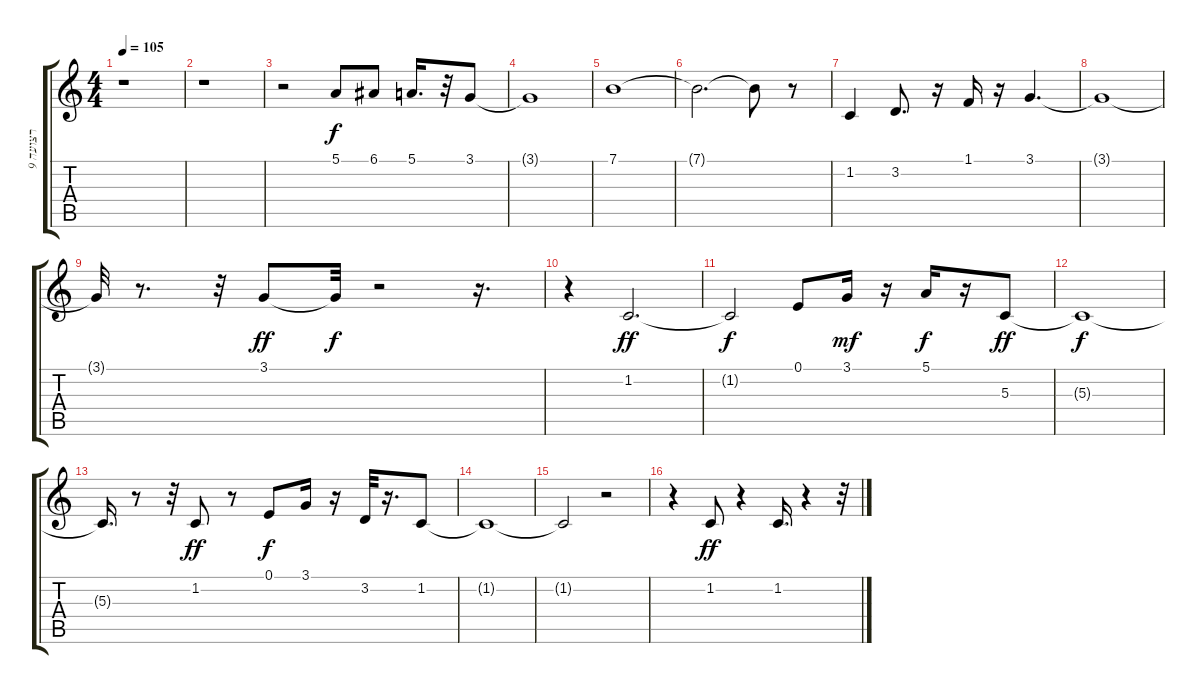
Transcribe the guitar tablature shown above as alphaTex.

\track ("רצועה 9" "רצועה 9") {instrument tenorsax}
\staff {score tabs}
\tuning (E4 B3 G3 D3 A2 E2) {hide}
\ts (4 4)
\tempo 105
\clef g2
\ks c
r.1{dy ff} |
r.1 |
r.2 5.1.8{dy f} 6.1.8 5.1.16{d} r.32 3.1.8 |
3.1{t}.1 |
7.1.1 |
7.1{t}.2{d} 7.1{t}.8 r.8 |
1.2.4 3.2.8{d} r.16 1.1.16 r.16 3.1.4{d} |
3.1{t}.1 |
3.1{t}.32 r.8{d} r.32 3.1.8{dy ff} 3.1{t}.32{dy f} r.2 r.16{d} |
r.4 1.2.2{d dy ff} |
1.2{t}.2{dy f} 0.1.8 3.1.16{dy mf} r.16 5.1.16{dy f} r.16 5.3.8{dy ff} |
5.3{t}.1{dy f} |
5.3{t}.16{d} r.8 r.32 1.2.8{dy ff} r.8 0.1.8{dy f} 3.1.16 r.16 3.2.32 r.16{d} 1.2.8 |
1.2{t}.1 |
1.2{t}.2 r.2 |
r.4 1.2.8{dy ff} r.4 1.2.16{d} r.4 r.32
